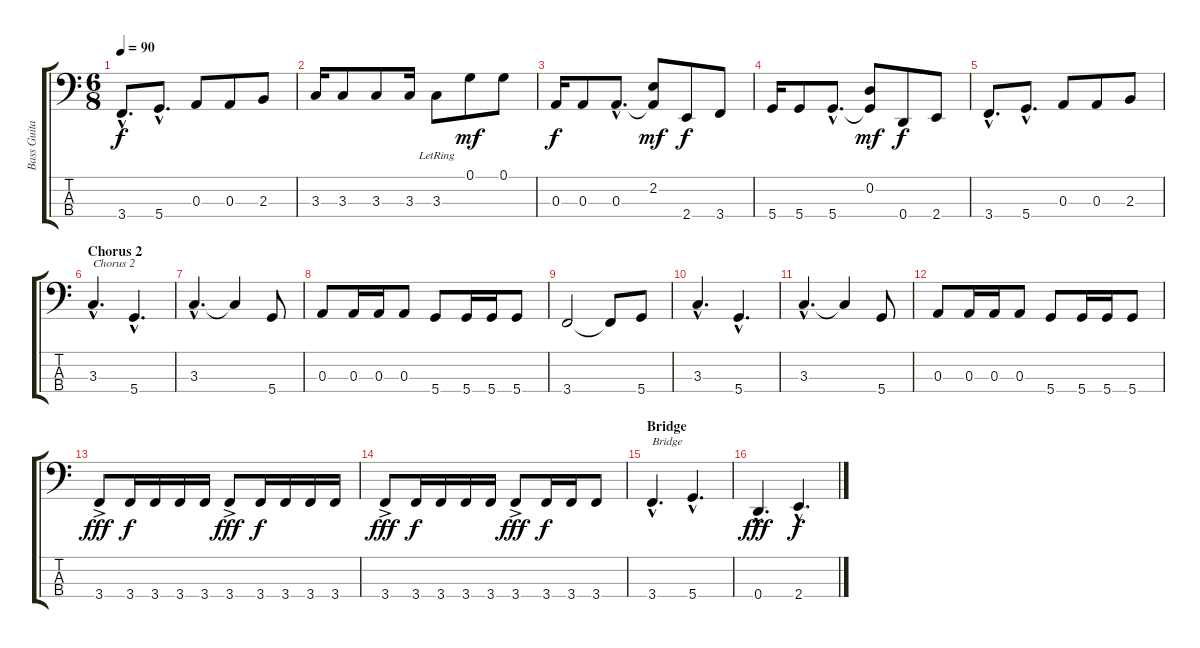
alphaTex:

\track ("Bass Guitar" "Bass Guita") {instrument acousticguitarnylon}
\staff {score tabs}
\tuning (G2 D2 A1 D1) {hide}
\ts (6 8)
\tempo 90
\clef f4
\ks c
3.4{hac}.8{d dy f} 5.4{hac}.8{d} 0.3.8 0.3.8 2.3.8 |
3.3.16 3.3.8 3.3.8 3.3.16 3.3{lr}.8 0.1.8{dy mf} 0.1.8 |
0.3.16{dy f} 0.3.8 0.3{hac}.8{d} (2.2 0.3{t}).8{dy mf} 2.4.8{dy f} 3.4.8 |
5.4.16 5.4.8 5.4{hac}.8{d} (0.2 5.4{t}).8{dy mf} 0.4.8{dy f} 2.4.8 |
3.4{hac}.8{d} 5.4{hac}.8{d} 0.3.8 0.3.8 2.3.8 |
\section ("" "Chorus 2")
3.3{hac}.4{d txt "Chorus 2"} 5.4{hac}.4{d} |
3.3{hac}.4{d} 3.3{t}.4 5.4.8 |
0.3.8 0.3.16 0.3.16 0.3.8 5.4.8 5.4.16 5.4.16 5.4.8 |
3.4.2 3.4{t}.8 5.4.8 |
3.3{hac}.4{d} 5.4{hac}.4{d} |
3.3{hac}.4{d} 3.3{t}.4 5.4.8 |
0.3.8 0.3.16 0.3.16 0.3.8 5.4.8 5.4.16 5.4.16 5.4.8 |
3.4{ac}.8{dy fff} 3.4.16{dy f} 3.4.16 3.4.16 3.4.16 3.4{ac}.8{dy fff} 3.4.16{dy f} 3.4.16 3.4.16 3.4.16 |
3.4{ac}.8{dy fff} 3.4.16{dy f} 3.4.16 3.4.16 3.4.16 3.4{ac}.8{dy fff} 3.4.16{dy f} 3.4.16 3.4.8 |
\section ("" "Bridge")
3.4{hac}.4{d txt "Bridge"} 5.4{hac}.4{d} |
0.4{hac}.4{d dy fff} 2.4{hac}.4{d dy f}
